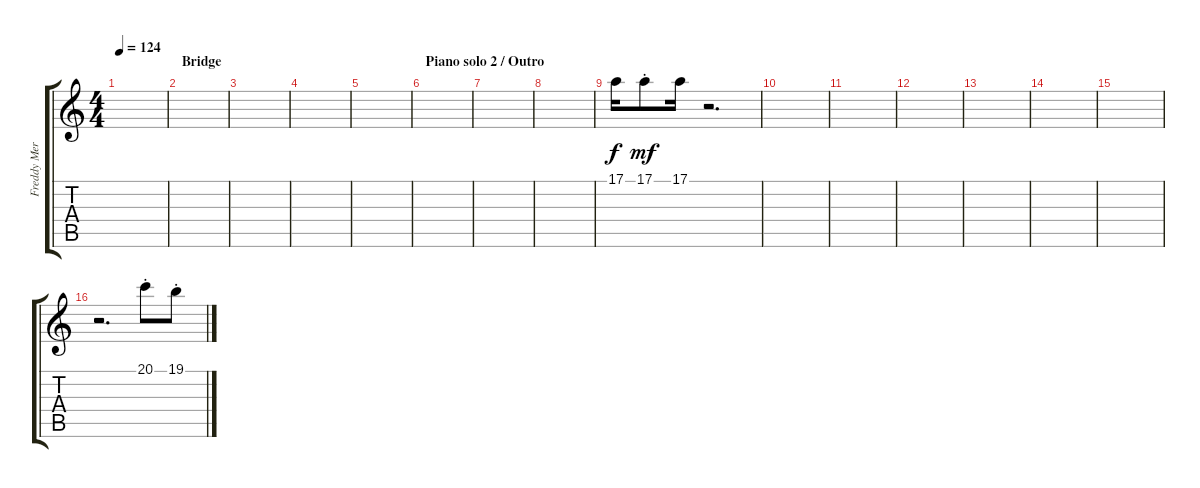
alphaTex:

\track ("Freddy Mercury / Vocals" "Freddy Mer") {instrument harmonica}
\staff {score tabs}
\tuning (E4 B3 G3 D3 A2 E2) {hide}
\ts (4 4)
\tempo 124
\clef g2
\ks c
|
\section ("" "Bridge")
|
|
|
|
\section ("" "Piano solo 2 / Outro")
|
|
|
17.1.16 17.1{st}.8{dy mf} 17.1.16 r.2{d} |
|
|
|
|
|
|
r.2{d} 20.1{st}.8 19.1{st}.8
